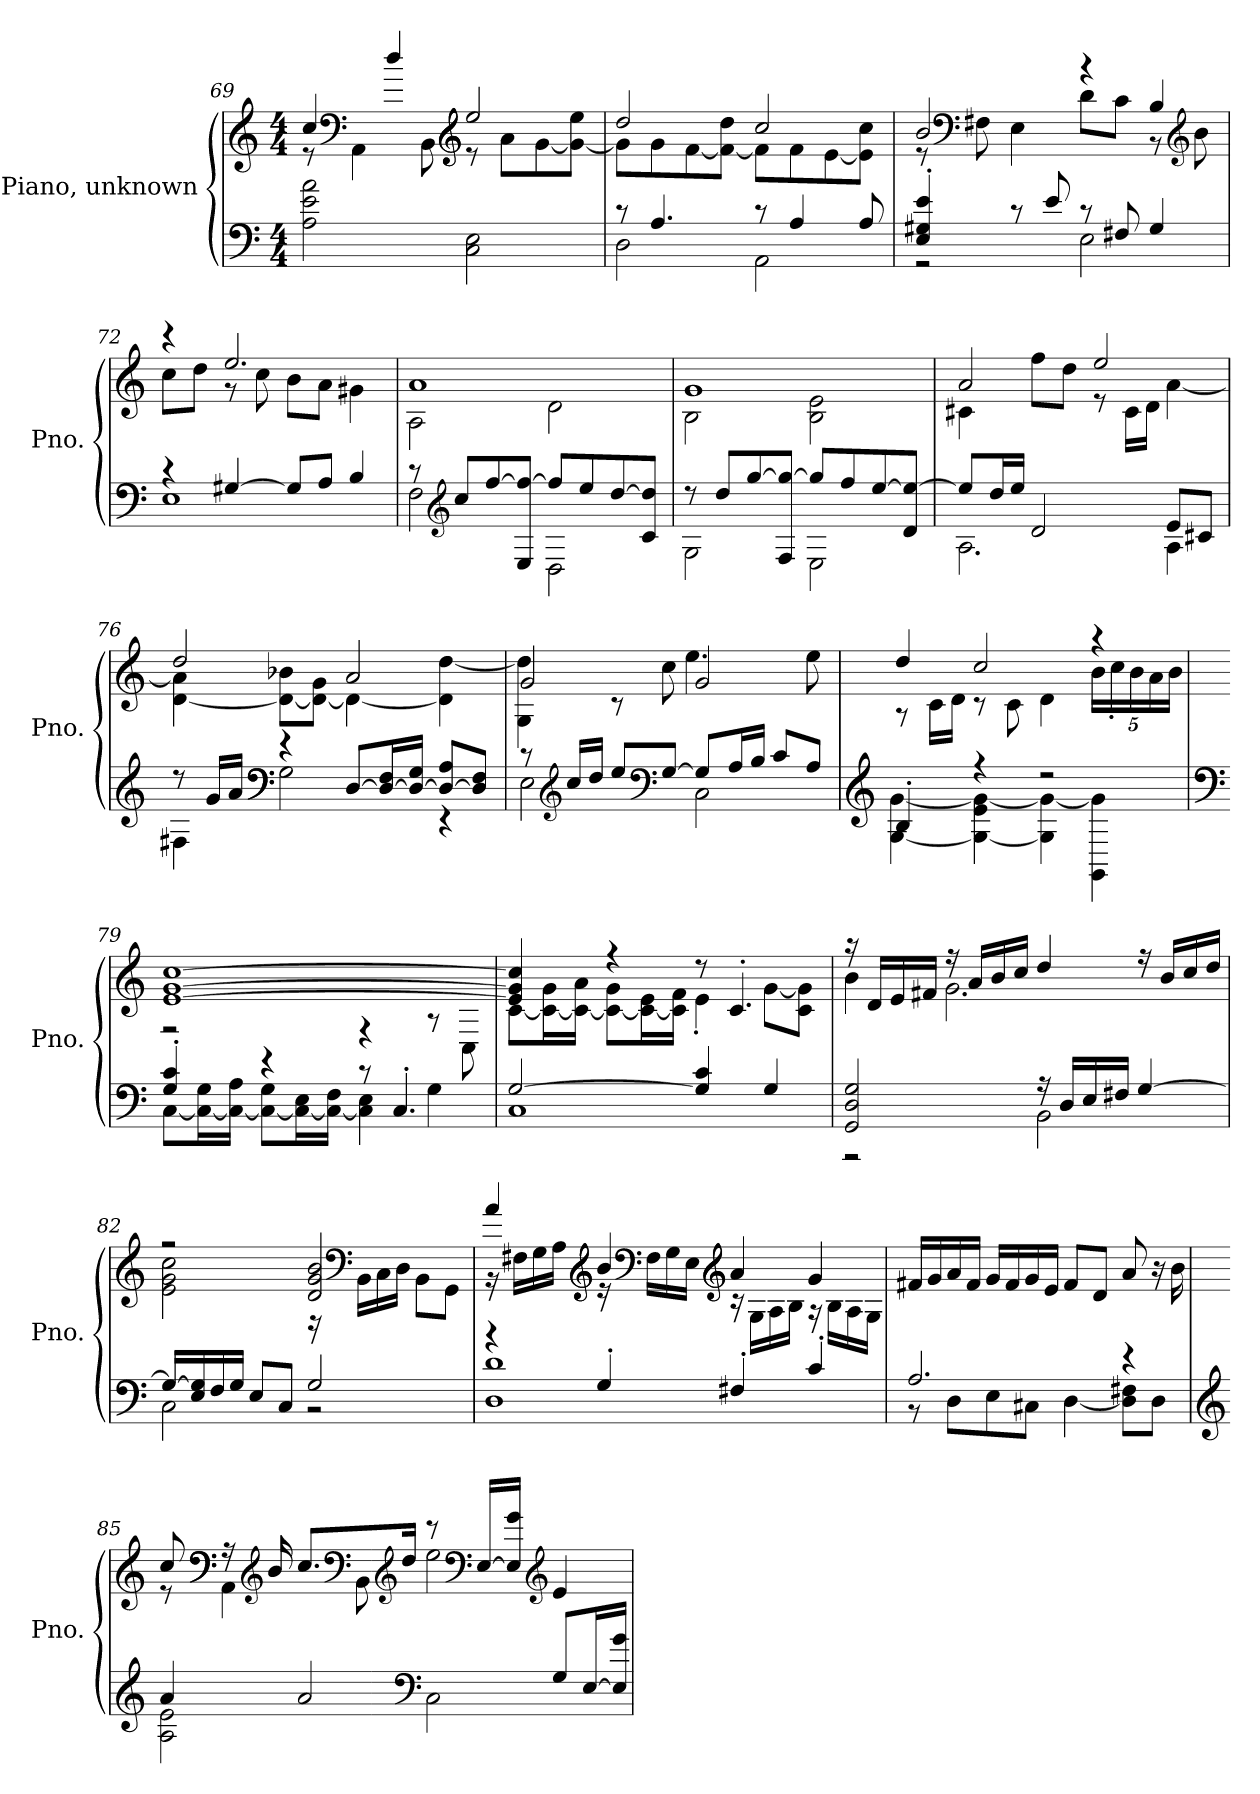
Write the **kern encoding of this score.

**kern	**kern
*part1	*part1
*staff2	*staff1
*I"Piano, unknown	*
*I'Pno.	*
!!LO:LB:g=z
*clefF4	*clefG2
*k[]	*k[]
*M4/4	*M4/4
=69	=69
*	*^
2A\ 2e\ 2a\	4cc/	8r
*	*clefF4	*
.	.	4AA\
.	4dd/	.
.	.	8BB\
*	*clefG2	*
2C\ 2E\	2ee/	8r
.	.	8a\L
.	.	[8g\
.	.	8g\_ 8ee\J
=70	=70	=70
*^	*	*
8r	2D\	2dd/	8g\L]
4.A/	.	.	8g\
.	.	.	[8f\
.	.	.	8f\_ 8dd\J
8r	2AA\	2cc/	8f\L]
4A/	.	.	8f\
.	.	.	[8e\
8A/	.	.	8e\] 8cc\J
=71	=71	=71	=71
4E/' 4G#X/' 4e/'	2r	2b/	8r
*	*	*clefF4	*
.	.	.	8F#X\
8r	.	.	4E\
8e/	.	.	.
8r	2E\	4r	8d\L
8F#X/	.	.	8c\J
4G#/	.	4B/	8r
*	*	*clefG2	*
.	.	.	8b\
!!LO:LB:g=z	!!
=72	=72	=72	=72
4r	1E	4r	8cc\L
.	.	.	8dd\J
[4G#X/	.	2.ee/	8r
.	.	.	8cc\
8G#/L]	.	.	8b\L
8A/J	.	.	8a\J
4B/	.	.	4g#X\
=73	=73	=73	=73
8r	2F\	1a	2A\
*clefG2	*	*	*
8cc/L	.	.	.
[8ff/	.	.	.
8E/ 8ff/_J	.	.	.
8ff/L]	2D\	.	2d\
8ee/	.	.	.
[8dd/	.	.	.
8c/ 8dd/]J	.	.	.
=74	=74	=74	=74
8r	2G\	1g	2B\
8dd/L	.	.	.
[8gg/	.	.	.
8F/ 8gg/_J	.	.	.
8gg/L]	2E\	.	2B\ 2e\
8ff/	.	.	.
[8ee/	.	.	.
8d/ 8ee/_J	.	.	.
=75	=75	=75	=75
8ee/L]	2.A\	2a/	4c#X\
16dd/L	.	.	.
16ee/JJ	.	.	.
2d/	.	.	8ff\L
.	.	.	8dd\J
.	.	2ee/	8r
.	.	.	16c#\LL
.	.	.	16d\JJ
8e/L	4A\	.	[4a\
8c#X/J	.	.	.
!!LO:PB:g=z	!!
=76	=76	=76	=76
8r	4F#X\	2dd/	[4d\ 4a\]
16g/LL	.	.	.
16a/JJ	.	.	.
*clefF4	*	*	*
4r	2G\	.	8d\_ 8b-X\L
.	.	.	8d\_ 8g\J
[8D/L	.	2a/	4d\_
16D/_ 16F#/L	.	.	.
16D/_ 16G/JJ	.	.	.
8D/_ 8A/L	4r	.	4d\] [4dd\
8D/] 8F#/J	.	.	.
=77	=77	=77	=77
8r	2E\	2g/	4G\ 4dd\]
*clefG2	*	*	*
16cc/LL	.	.	.
16dd/JJ	.	.	.
8ee/L	.	.	8r
*clefF4	*	*	*
[8G/J	.	.	8cc\
8G/L]	2C\	2g/	4.ee\
16A/L	.	.	.
16B/JJ	.	.	.
8c/L	.	.	.
8A/J	.	.	8ee\
=78	=78	=78	=78
*clefG2	*	*	*
4B'/	[4G\ [4g\	4dd/	8r
.	.	.	16c\LL
.	.	.	16d\JJ
4r	4G\_ 4e\ 4g\_	2cc/	8r
.	.	.	8c\
2r	4G\] 4g\_	.	4d\
*	*	*	*Xbrackettup
.	4GG\ 4g\]	4r	20b\LL
.	.	.	20cc'\
.	.	.	20b\
.	.	.	20a\
.	.	.	20b\JJ
!!LO:LB:g=z	!!
=79	=79	=79	=79
*clefF4	*	*	*
4G/' 4c/'	[8C\L	[1e [1g [1cc	2r
.	16C\_ 16G\L	.	.
.	16C\_ 16A\JJ	.	.
4r	8C\_ 8G\L	.	.
.	16C\_ 16E\L	.	.
.	16C\_ 16F\JJ	.	.
8r	4C\] 4E\	.	4r
4.C'/	.	.	.
.	4G\	.	8r
.	.	.	8C\
=80	=80	=80	=80
[2G/	1C	4e/] 4g/] 4cc/]	[8c\L
.	.	.	16c\_ 16g\L
.	.	.	16c\_ 16a\JJ
.	.	4r	8c\_ 8g\L
.	.	.	16c\_ 16e\L
.	.	.	16c\] 16f\JJ
4G/] 4c/	.	8r	4e'\
.	.	4.c'/	.
4G/	.	.	[8g\L
.	.	.	8c\ 8g\]J
!!LO:LB:g=z	!!
=81	=81	=81	=81
2GG/ 2D/ 2G/	2r	16r	4b\
.	.	16d/LL	.
.	.	16e/	.
.	.	16f#X/JJ	.
.	.	16r	2.g\
.	.	16a/LL	.
.	.	16b/	.
.	.	16cc/JJ	.
16r	2BB\	4dd/	.
16D/LL	.	.	.
16E/	.	.	.
16F#X/JJ	.	.	.
[4G/	.	16r	.
.	.	16b/LL	.
.	.	16cc/	.
.	.	16dd/JJ	.
=82	=82	=82	=82
16G/LL_	2C\	2r	2e\ 2g\ 2cc\
16E/ 16G/]	.	.	.
16F/	.	.	.
16G/JJ	.	.	.
8E/L	.	.	.
8C/J	.	.	.
2G/	2r	2d/ 2g/ 2b/	16r
*	*	*clefF4	*
.	.	.	16BB\LL
.	.	.	16C\
.	.	.	16D\JJ
.	.	.	8BB\L
.	.	.	8GG\J
!!LO:LB:g=z	!!
=83	=83	=83	=83
4r	1D 1d	4a/	16r
.	.	.	16F#X\LL
.	.	.	16G\
.	.	.	16A\JJ
*	*	*clefG2	*
4G'/	.	4b/	16r
*	*	*clefF4	*
.	.	.	16F#\LL
.	.	.	16G\
.	.	.	16E\JJ
*	*	*clefG2	*
4F#X'/	.	4a/	16r
.	.	.	16G\LL
.	.	.	16A\
.	.	.	16B\JJ
4c'/	.	4g/	16r
.	.	.	16B\LL
.	.	.	16A\
.	.	.	16G\JJ
*	*	*v	*v
=84	=84	=84
2.A/	8r	16f#X/LL
.	.	16g/
.	8D\L	16a/
.	.	16f#/JJ
.	8E\	16g/LL
.	.	16f#/
.	8C#X\J	16g/
.	.	16e/JJ
.	[4D\	8f#/L
.	.	8d/J
4r	8D\] 8F#X\L	8a/
.	8D\J	16r
.	.	16b\
!!LO:LB:g=z
=85	=85	=85
*clefG2	*	*
*	*	*^
4a/	2A\ 2e\	8cc/	8r
*	*	*clefF4	*
.	.	16r	4AA\
*	*	*clefG2	*
.	.	16b/	.
2a/	.	8.cc/L	.
*	*	*clefF4	*
.	.	.	8BB\
*	*	*clefG2	*
.	.	16dd/Jk	.
*clefF4	*	*	*
.	2C\	8r	2ee\
*	*	*clefF4	*
.	.	[16E/LL	.
.	.	16E/] 16g/JJ	.
*	*	*clefG2	*
8G/L	.	4e/	.
[16E/L	.	.	.
16E/] 16g/JJ	.	.	.
*v	*v	*	*
*	*v	*v
=	=
*-	*-
